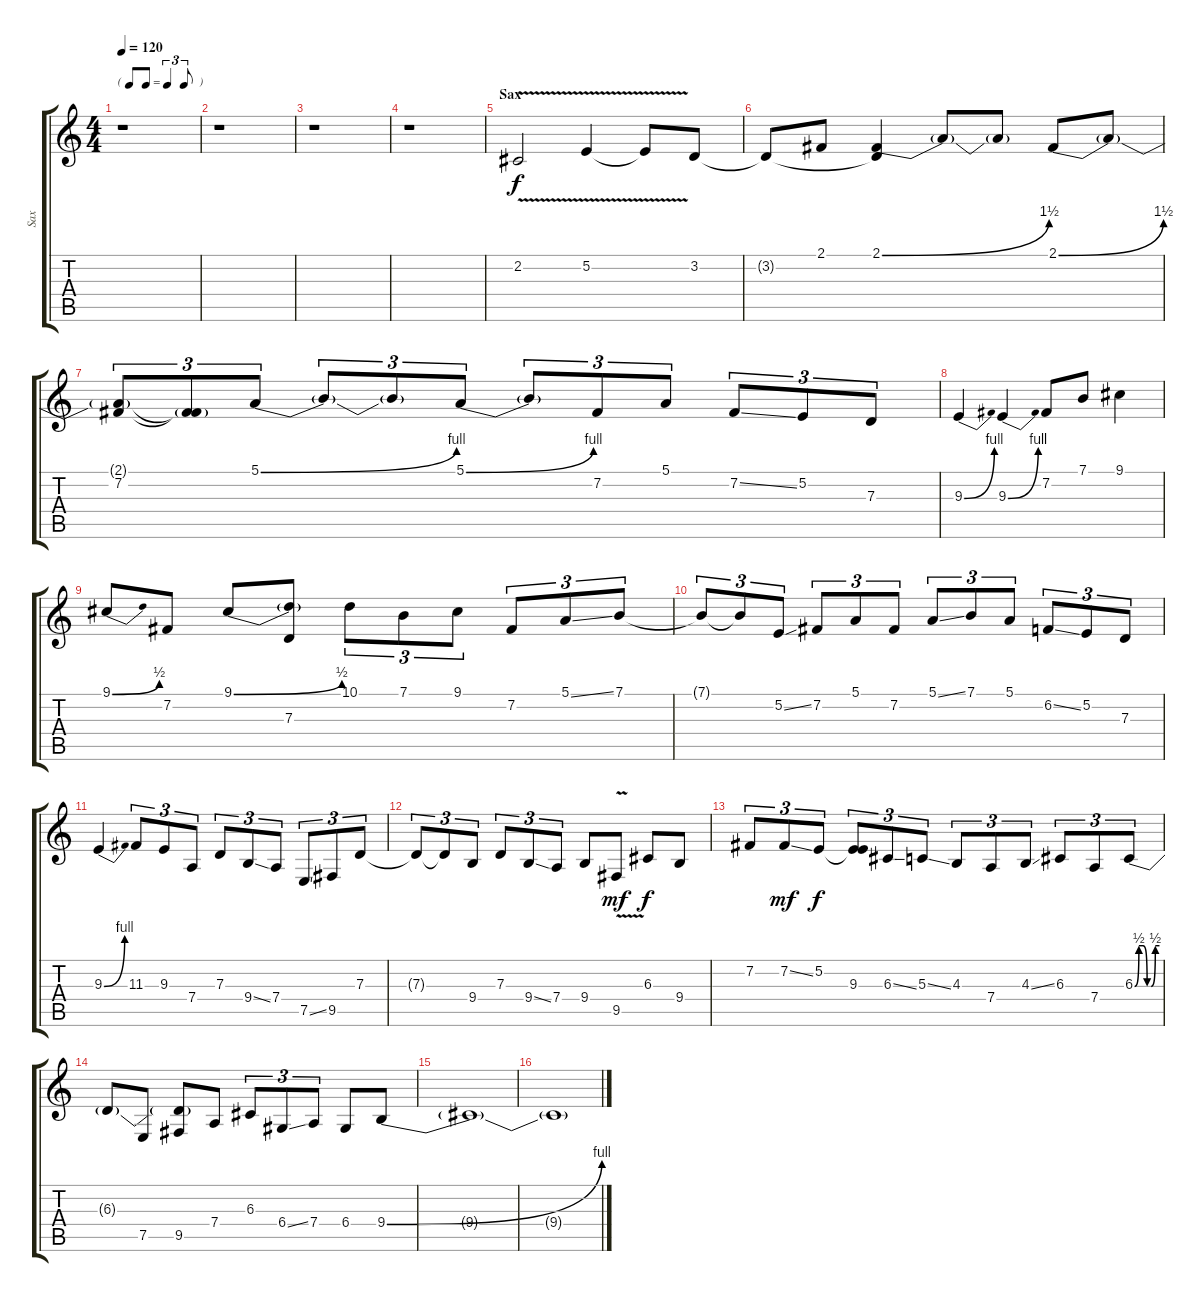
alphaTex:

\track ("Sax" "Sax") {instrument altosax}
\staff {score tabs}
\tuning (E4 B3 G3 D3 A2 E2) {hide}
\ts (4 4)
\tf triplet8th
\tempo 120
\clef g2
\ks c
r.1{dy f} |
r.1 |
r.1 |
r.1 |
\section ("" "Sax")
2.2{v}.2{volume 11} 5.2{v}.4 5.2{t}.8 3.2.8 |
3.2{t}.8 2.1.8 (2.1{be (bend 0 0 60 6)} 3.2{t}).4 2.1{t}.8 2.1{t}.8 2.1{be (bend 0 0 60 6)}.8 2.1{t}.8 |
(2.1{t} 7.2).8{tu (3 2)} (2.1{t} 7.2{t}).8{tu (3 2)} 5.1{be (bend 0 0 60 4)}.8{tu (3 2)} 5.1{t}.8{tu (3 2)} 5.1{t}.8{tu (3 2)} 5.1{be (bend 0 0 60 4)}.8{tu (3 2)} 5.1{t}.8{tu (3 2)} 7.2.8{tu (3 2)} 5.1.8{tu (3 2)} 7.2{ss}.8{tu (3 2)} 5.2.8{tu (3 2)} 7.3.8{tu (3 2)} |
9.3{be (bend 0 0 60 4)}.4 9.3{be (bend 0 0 60 4)}.4 7.2.8 7.1.8 9.1.4 |
9.1{be (bend 0 0 60 2)}.8 7.2.8 9.1{be (bend 0 0 60 2)}.8 (9.1{t} 7.3).8 10.1.8{tu (3 2)} 7.1.8{tu (3 2)} 9.1.8{tu (3 2)} 7.2.8{tu (3 2)} 5.1{ss}.8{tu (3 2)} 7.1.8{tu (3 2)} |
7.1{t}.8{tu (3 2)} 7.1{t}.8{tu (3 2)} 5.2{ss}.8{tu (3 2)} 7.2.8{tu (3 2)} 5.1.8{tu (3 2)} 7.2.8{tu (3 2)} 5.1{ss}.8{tu (3 2)} 7.1.8{tu (3 2)} 5.1.8{tu (3 2)} 6.2{ss}.8{tu (3 2)} 5.2.8{tu (3 2)} 7.3.8{tu (3 2)} |
9.3{be (bend 0 0 60 4)}.4 11.3.8{tu (3 2)} 9.3.8{tu (3 2)} 7.4.8{tu (3 2)} 7.3.8{tu (3 2)} 9.4{ss}.8{tu (3 2)} 7.4.8{tu (3 2)} 7.5{ss}.8{tu (3 2)} 9.5.8{tu (3 2)} 7.3.8{tu (3 2)} |
7.3{t}.8{tu (3 2)} 7.3{t}.8{tu (3 2)} 9.4.8{tu (3 2)} 7.3.8{tu (3 2)} 9.4{ss}.8{tu (3 2)} 7.4.8{tu (3 2)} 9.4.8 9.5{v}.8{dy mf} 6.3.8{dy f} 9.4.8 |
7.2.8{tu (3 2)} 7.2{ss}.8{tu (3 2) dy mf} 5.2.8{tu (3 2) dy f} (5.2{t} 9.3).8{tu (3 2)} 6.3{ss}.8{tu (3 2)} 5.3{ss}.8{tu (3 2)} 4.3.8{tu (3 2)} 7.4.8{tu (3 2)} 4.3{ss}.8{tu (3 2)} 6.3.8{tu (3 2)} 7.4.8{tu (3 2)} 6.3{be (custom 0 0 10 2 20 2 30 0 40 0 50 2 60 2)}.8{tu (3 2)} |
6.3{t}.8 7.5.8 (6.3{t} 9.5).8 7.4.8 6.3.8{tu (3 2)} 6.4{ss}.8{tu (3 2)} 7.4.8{tu (3 2)} 6.4.8 9.4{be (bend 0 0 60 4)}.8 |
9.4{t}.1{volume 8} |
9.4{t}.1
